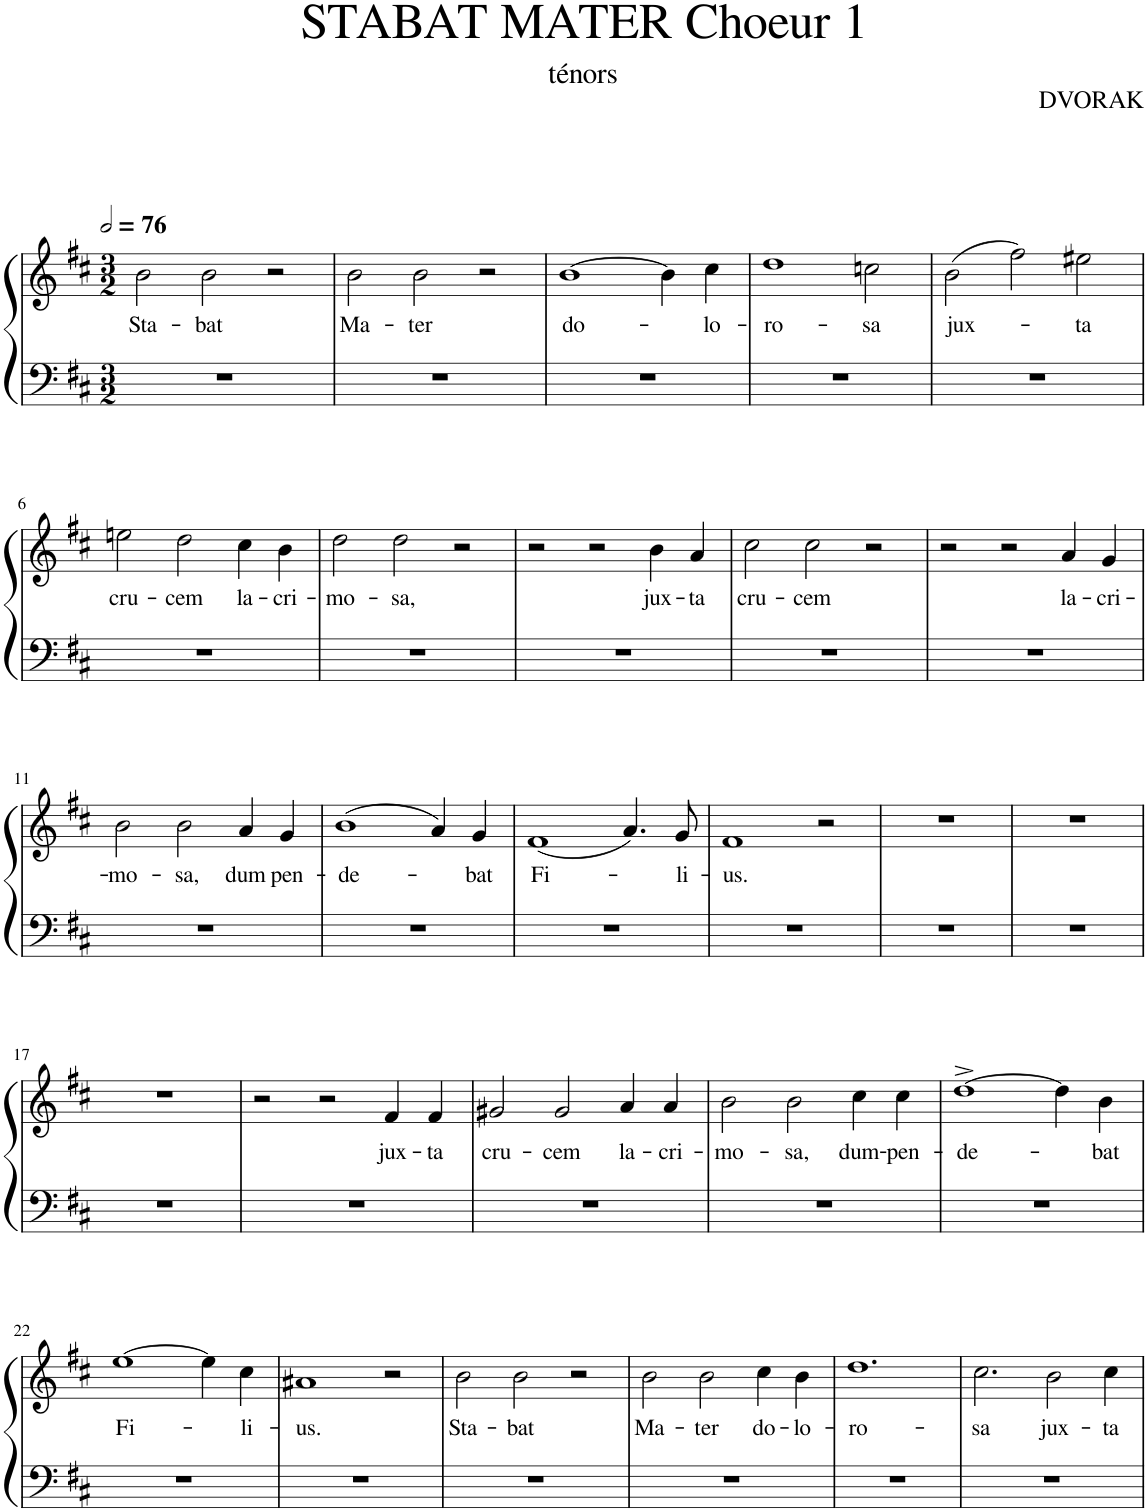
**kern	**kern	**text
*part1	*part1	*part1
*staff2	*staff1	*staff1
*I"Piano	*	*
*I'Pno.	*	*
*clefF4	*clefG2	*
*k[f#c#]	*k[f#c#]	*
*M3/2	*M3/2	*
*MM152	*MM152	*
=1	=1	=1
!	!	!LO:LY:b
1.r	2b\	Sta-
!	!	!LO:LY:b
.	2b\	-bat
.	2r	.
=2	=2	=2
!	!	!LO:LY:b
1.r	2b\	Ma-
!	!	!LO:LY:b
.	2b\	-ter
.	2r	.
=3	=3	=3
!	!	!LO:LY:b
1.r	[1b	do-
.	4b\]	.
!	!	!LO:LY:b
.	4cc#\	-lo-
=4	=4	=4
!	!	!LO:LY:b
1.r	1dd	-ro-
!	!	!LO:LY:b
.	2ccn\	-sa
=5	=5	=5
!	!	!LO:LY:b
1.r	(2b\	jux-
.	2ff#\)	.
!	!	!LO:LY:b
.	2ee#X\	-ta
!!LO:LB:g=z
=6	=6	=6
!	!	!LO:LY:b
1.r	2een\	cru-
!	!	!LO:LY:b
.	2dd\	-cem
!	!	!LO:LY:b
.	4cc#\	la-
!	!	!LO:LY:b
.	4b\	-cri-
=7	=7	=7
!	!	!LO:LY:b
1.r	2dd\	-mo-
!	!	!LO:LY:b
.	2dd\	-sa,
.	2r	.
=8	=8	=8
1.r	2r	.
.	2r	.
!	!	!LO:LY:b
.	4b\	jux-
!	!	!LO:LY:b
.	4a/	-ta
=9	=9	=9
!	!	!LO:LY:b
1.r	2cc#\	cru-
!	!	!LO:LY:b
.	2cc#\	-cem
.	2r	.
=10	=10	=10
1.r	2r	.
.	2r	.
!	!	!LO:LY:b
.	4a/	la-
!	!	!LO:LY:b
.	4g/	-cri-
!!LO:LB:g=z
=11	=11	=11
!	!	!LO:LY:b
1.r	2b\	-mo-
!	!	!LO:LY:b
.	2b\	-sa,
!	!	!LO:LY:b
.	4a/	dum
!	!	!LO:LY:b
.	4g/	pen-
=12	=12	=12
!	!	!LO:LY:b
1.r	(1b	-de-
.	4a/)	.
!	!	!LO:LY:b
.	4g/	-bat
=13	=13	=13
!	!	!LO:LY:b
1.r	(1f#	Fi-
.	4.a/)	.
!	!	!LO:LY:b
.	8g/	-li-
=14	=14	=14
!	!	!LO:LY:b
1.r	1f#	-us.
.	2r	.
=15	=15	=15
1.r	1.r	.
=16	=16	=16
1.r	1.r	.
!!LO:LB:g=z
=17	=17	=17
1.r	1.r	.
=18	=18	=18
1.r	2r	.
.	2r	.
!	!	!LO:LY:b
.	4f#/	jux-
!	!	!LO:LY:b
.	4f#/	-ta
=19	=19	=19
!	!	!LO:LY:b
1.r	2g#X/	cru-
!	!	!LO:LY:b
.	2g#/	-cem
!	!	!LO:LY:b
.	4a/	la-
!	!	!LO:LY:b
.	4a/	-cri-
=20	=20	=20
!	!	!LO:LY:b
1.r	2b\	-mo-
!	!	!LO:LY:b
.	2b\	-sa,
!	!	!LO:LY:b
.	4cc#\	dum-
!	!	!LO:LY:b
.	4cc#\	-pen-
=21	=21	=21
!	!	!LO:LY:b
1.r	[1dd^	-de-
.	4dd\]	.
!	!	!LO:LY:b
.	4b\	-bat
!!LO:LB:g=z
=22	=22	=22
!	!	!LO:LY:b
1.r	[1ee	Fi-
.	4ee\]	.
!	!	!LO:LY:b
.	4cc#\	-li-
=23	=23	=23
!	!	!LO:LY:b
1.r	1a#X	-us.
.	2r	.
=24	=24	=24
!	!	!LO:LY:b
1.r	2b\	Sta-
!	!	!LO:LY:b
.	2b\	-bat
.	2r	.
=25	=25	=25
!	!	!LO:LY:b
1.r	2b\	Ma-
!	!	!LO:LY:b
.	2b\	-ter
!	!	!LO:LY:b
.	4cc#\	do-
!	!	!LO:LY:b
.	4b\	-lo-
=26	=26	=26
!	!	!LO:LY:b
1.r	1.dd	-ro-
=27	=27	=27
!	!	!LO:LY:b
1.r	2.cc#\	-sa
!	!	!LO:LY:b
.	2b\	jux-
!	!	!LO:LY:b
.	4cc#\	-ta
=	=	=
*-	*-	*-
